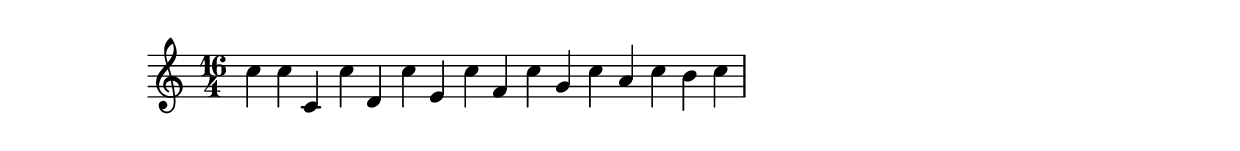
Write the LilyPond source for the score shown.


\version "2.7.32"

\header{

  texidoc="

There are optical corrections to the spacing of stems. The overlap between 
two adjacent stems of different direction is used as a measure for how
much to correct."

}

\layout {
  ragged-right = ##t
}


\context Voice \relative c {
  %% make sure neutral is down.
  \override Stem  #'neutral-direction = #down
  \time 16/4  c''4 c c,  c' d, c' e, c' f, c' g c a c b c
}

  


